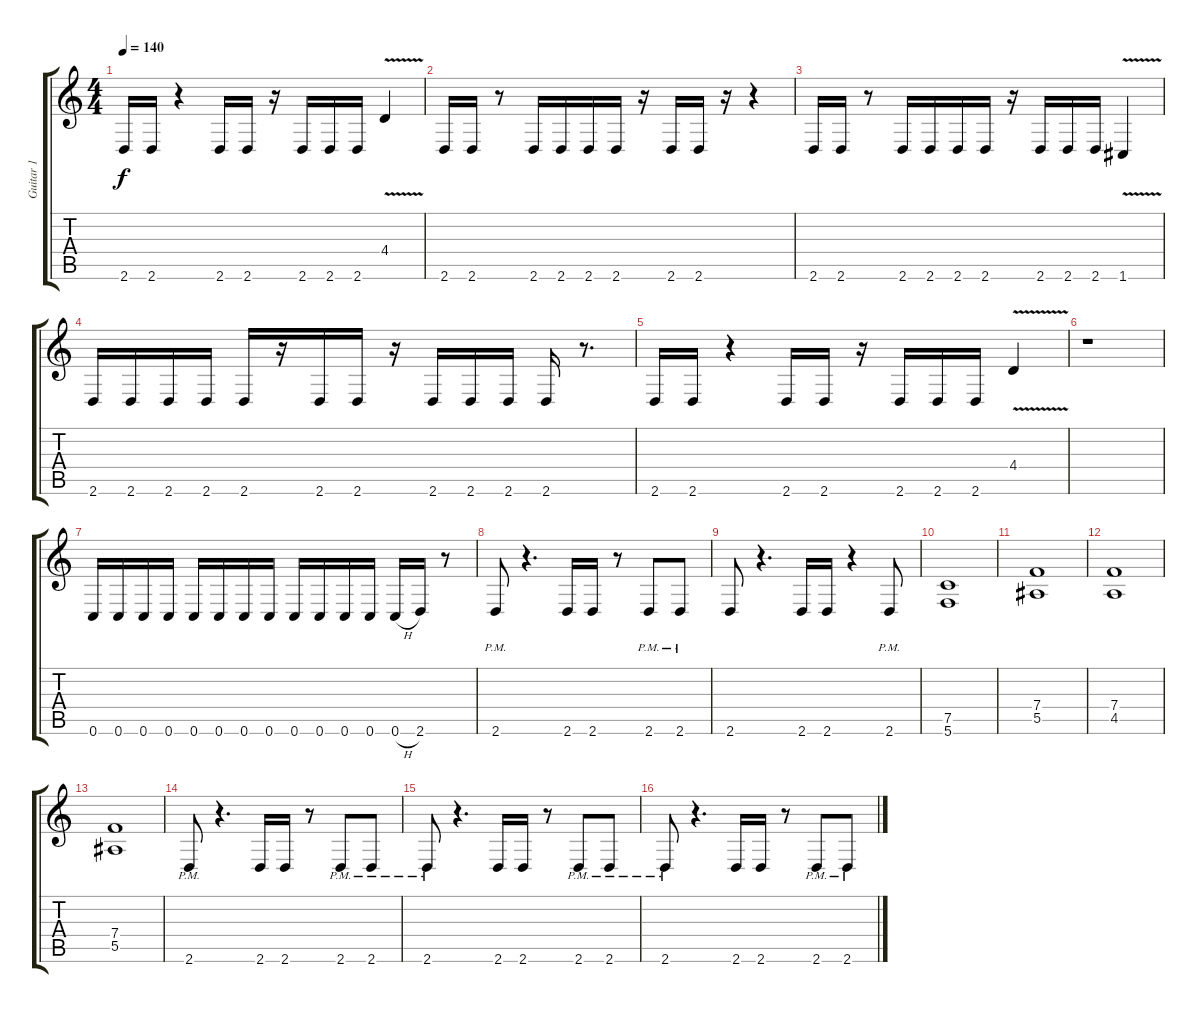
\track ("Guitar 1" "Guitar 1") {instrument overdrivenguitar}
\staff {score tabs}
\tuning (C4 G3 Eb3 Bb2 F2 C2) {hide}
\ts (4 4)
\tempo 140
\clef g2
\ks c
2.6.16{dy f} 2.6.16 r.4 2.6.16 2.6.16 r.16 2.6.16 2.6.16 2.6.16 4.4{v}.4 |
2.6.16 2.6.16 r.8 2.6.16 2.6.16 2.6.16 2.6.16 r.16 2.6.16 2.6.16 r.16 r.4 |
2.6.16 2.6.16 r.8 2.6.16 2.6.16 2.6.16 2.6.16 r.16 2.6.16 2.6.16 2.6.16 1.6{v}.4 |
2.6.16 2.6.16 2.6.16 2.6.16 2.6.16 r.16 2.6.16 2.6.16 r.16 2.6.16 2.6.16 2.6.16 2.6.16 r.8{d} |
2.6.16 2.6.16 r.4 2.6.16 2.6.16 r.16 2.6.16 2.6.16 2.6.16 4.4{v}.4 |
\section ("" "")
r.1 |
0.6.16 0.6.16 0.6.16 0.6.16 0.6.16 0.6.16 0.6.16 0.6.16 0.6.16 0.6.16 0.6.16 0.6.16 0.6{h}.16 2.6.16 r.8 |
\section ("" "")
2.6{pm}.8 r.4{d} 2.6.16 2.6.16 r.8 2.6{pm}.8 2.6{pm}.8 |
2.6.8 r.4{d} 2.6.16 2.6.16 r.4 2.6{pm}.8 |
(7.5 5.6).1 |
(7.4 5.5).1 |
(7.4 4.5).1 |
(7.4 5.5).1 |
2.6{pm}.8 r.4{d} 2.6.16 2.6.16 r.8 2.6{pm}.8 2.6{pm}.8 |
2.6{pm}.8 r.4{d} 2.6.16 2.6.16 r.8 2.6{pm}.8 2.6{pm}.8 |
2.6{pm}.8 r.4{d} 2.6.16 2.6.16 r.8 2.6{pm}.8 2.6{pm}.8
